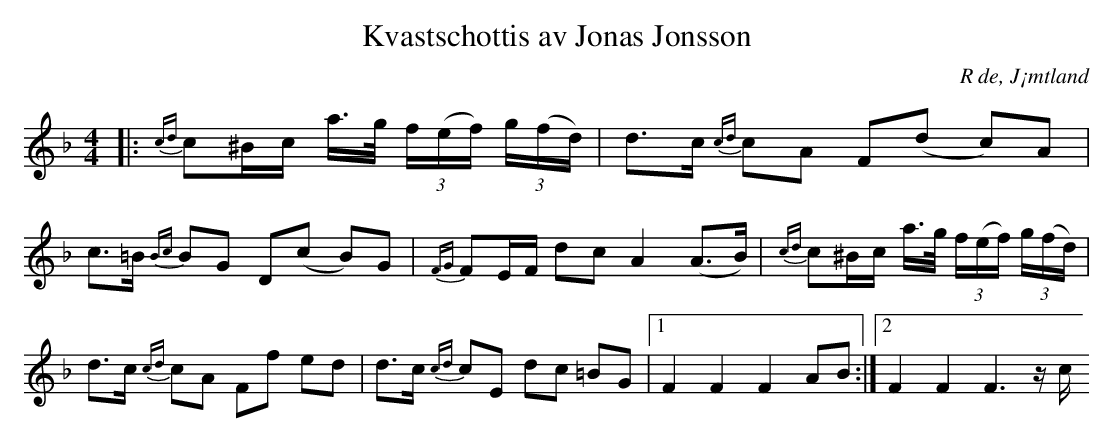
X:1
T:Kvastschottis av Jonas Jonsson
O:R de, J¡mtland
M:4/4
L:1/16
K:F
|: {cd}c2^Bc a>g (3f(ef) (3g(fd) | d2>c2 {cd}c2A2 F2(d2- c2)A2 | c2>=B2 {Bc}B2G2 D2(c2- B2)G2 | {FG}F2EF d2c2 A4 (A2>B2) | {cd}c2^Bc a>g (3f(ef) (3g(fd) | d2>c2 {cd}c2A2 F2f2 e2d2 | d2>c2 {cd}c2E2 d2c2 =B2G2 |1 F4 F4 F4 A2B2 :|2 F4 F4 F4> z2c
